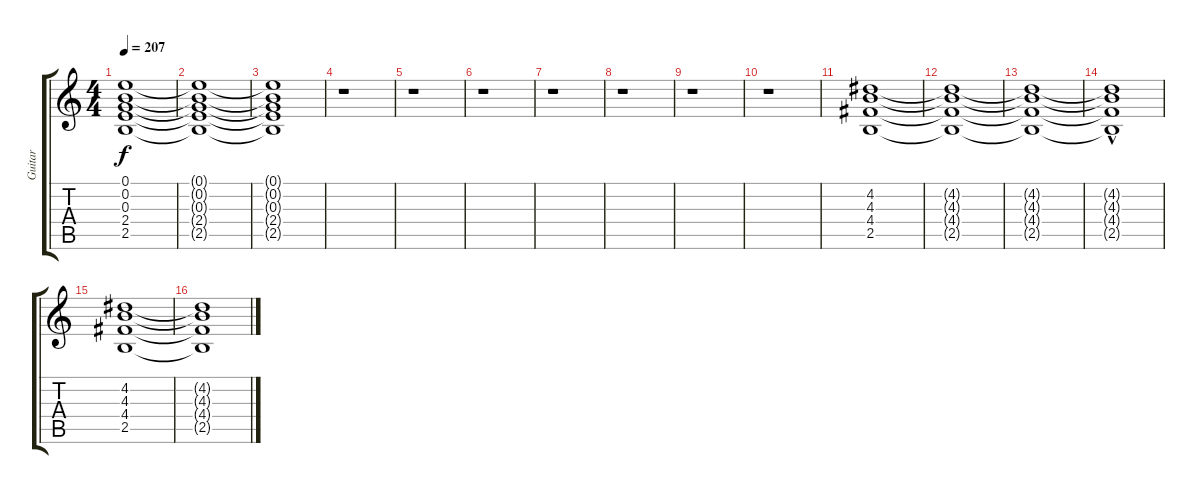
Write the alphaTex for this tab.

\track ("Guitar" "Guitar") {instrument overdrivenguitar}
\staff {score tabs}
\tuning (E4 B3 G3 D3 A2 E2) {hide}
\ts (4 4)
\tempo 207
\clef g2
\ks c
(0.1{t} 0.2{t} 0.3{t} 2.4{t} 2.5{t}).1{dy f} |
(0.1{t} 0.2{t} 0.3{t} 2.4{t} 2.5{t}).1 |
(0.1{t} 0.2{t} 0.3{t} 2.4{t} 2.5{t}).1 |
r.1 |
r.1 |
r.1 |
r.1 |
r.1 |
r.1 |
r.1 |
(4.2 4.3 4.4 2.5).1 |
(4.2{t} 4.3{t} 4.4{t} 2.5{t}).1 |
(4.2{t} 4.3{t} 4.4{t} 2.5{t}).1 |
(4.2{t} 4.3{hac t} 4.4{t} 2.5{t}).1 |
(4.2 4.3 4.4 2.5).1 |
(4.2{t} 4.3{t} 4.4{t} 2.5{t}).1
